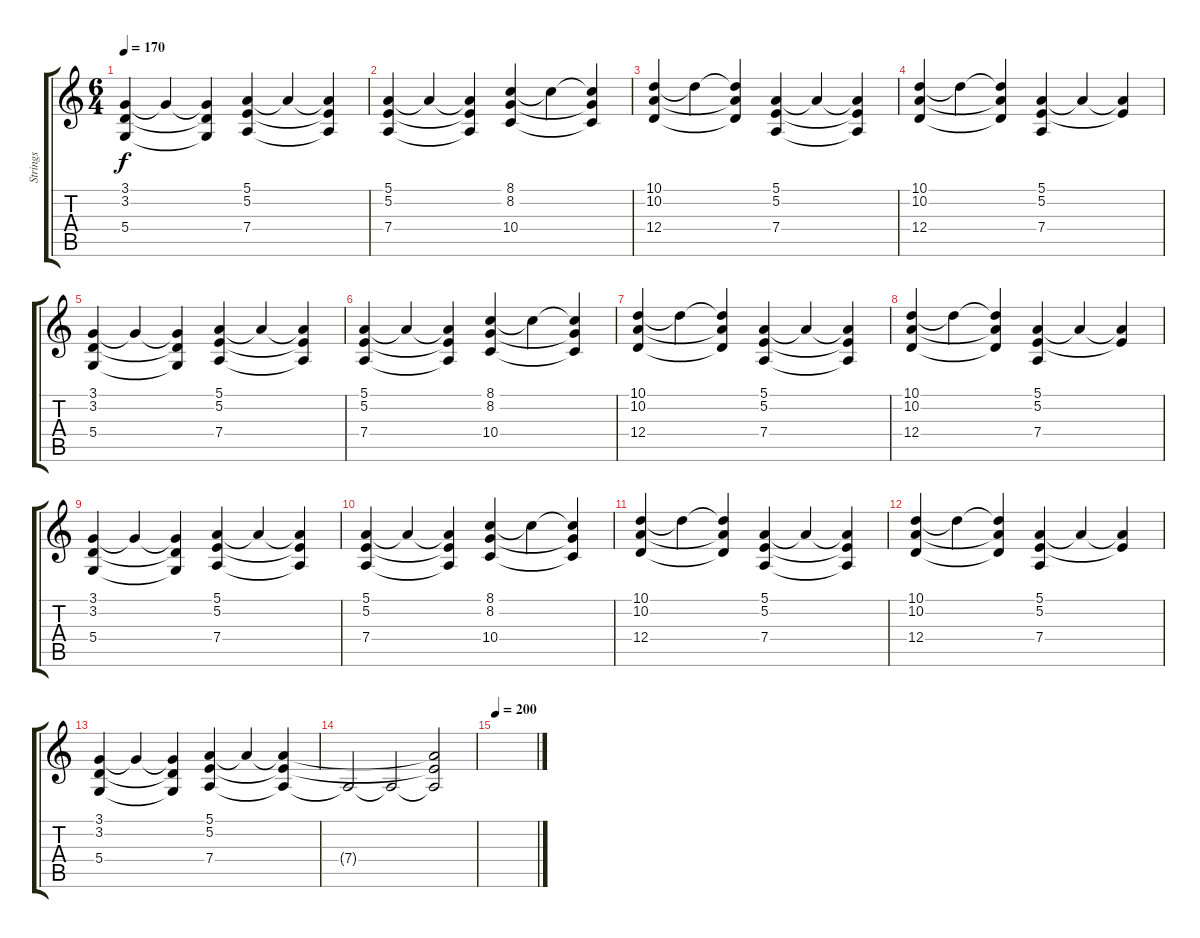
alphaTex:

\track ("Strings " "Strings ") {instrument stringensemble1}
\staff {score tabs}
\tuning (E4 B3 G3 D3 A2 E2) {hide}
\ts (6 4)
\tempo 170
\clef g2
\ks c
(3.1 3.2 5.4).4{dy f} 3.1{t}.4 (3.1{t} 3.2{t} 5.4{t}).4 (5.1 5.2 7.4).4 5.1{t}.4 (5.1{t} 5.2{t} 7.4{t}).4 |
(5.1 5.2 7.4).4 5.1{t}.4 (5.1{t} 5.2{t} 7.4{t}).4 (8.1 8.2 10.4).4 8.1{t}.4 (8.1{t} 8.2{t} 10.4{t}).4 |
(10.1 10.2 12.4).4 10.1{t}.4 (10.1{t} 10.2{t} 12.4{t}).4 (5.1 5.2 7.4).4 5.1{t}.4 (5.1{t} 5.2{t} 7.4{t}).4 |
(10.1 10.2 12.4).4 10.1{t}.4 (10.1{t} 10.2{t} 12.4{t}).4 (5.1 5.2 7.4).4 5.1{t}.4 (5.1{t} 5.2{t}).4 |
(3.1 3.2 5.4).4 3.1{t}.4 (3.1{t} 3.2{t} 5.4{t}).4 (5.1 5.2 7.4).4 5.1{t}.4 (5.1{t} 5.2{t} 7.4{t}).4 |
(5.1 5.2 7.4).4 5.1{t}.4 (5.1{t} 5.2{t} 7.4{t}).4 (8.1 8.2 10.4).4 8.1{t}.4 (8.1{t} 8.2{t} 10.4{t}).4 |
(10.1 10.2 12.4).4 10.1{t}.4 (10.1{t} 10.2{t} 12.4{t}).4 (5.1 5.2 7.4).4 5.1{t}.4 (5.1{t} 5.2{t} 7.4{t}).4 |
(10.1 10.2 12.4).4 10.1{t}.4 (10.1{t} 10.2{t} 12.4{t}).4 (5.1 5.2 7.4).4 5.1{t}.4 (5.1{t} 5.2{t}).4 |
(3.1 3.2 5.4).4 3.1{t}.4 (3.1{t} 3.2{t} 5.4{t}).4 (5.1 5.2 7.4).4 5.1{t}.4 (5.1{t} 5.2{t} 7.4{t}).4 |
(5.1 5.2 7.4).4 5.1{t}.4 (5.1{t} 5.2{t} 7.4{t}).4 (8.1 8.2 10.4).4 8.1{t}.4 (8.1{t} 8.2{t} 10.4{t}).4 |
(10.1 10.2 12.4).4 10.1{t}.4 (10.1{t} 10.2{t} 12.4{t}).4 (5.1 5.2 7.4).4 5.1{t}.4 (5.1{t} 5.2{t} 7.4{t}).4 |
(10.1 10.2 12.4).4 10.1{t}.4 (10.1{t} 10.2{t} 12.4{t}).4 (5.1 5.2 7.4).4 5.1{t}.4 (5.1{t} 5.2{t}).4 |
(3.1 3.2 5.4).4 3.1{t}.4 (3.1{t} 3.2{t} 5.4{t}).4 (5.1 5.2 7.4).4 5.1{t}.4 (5.1{t} 5.2{t} 7.4{t}).4 |
7.4{t}.2 7.4{t}.2 (5.1{t} 5.2{t} 7.4{t}).2 |
\tempo 200
